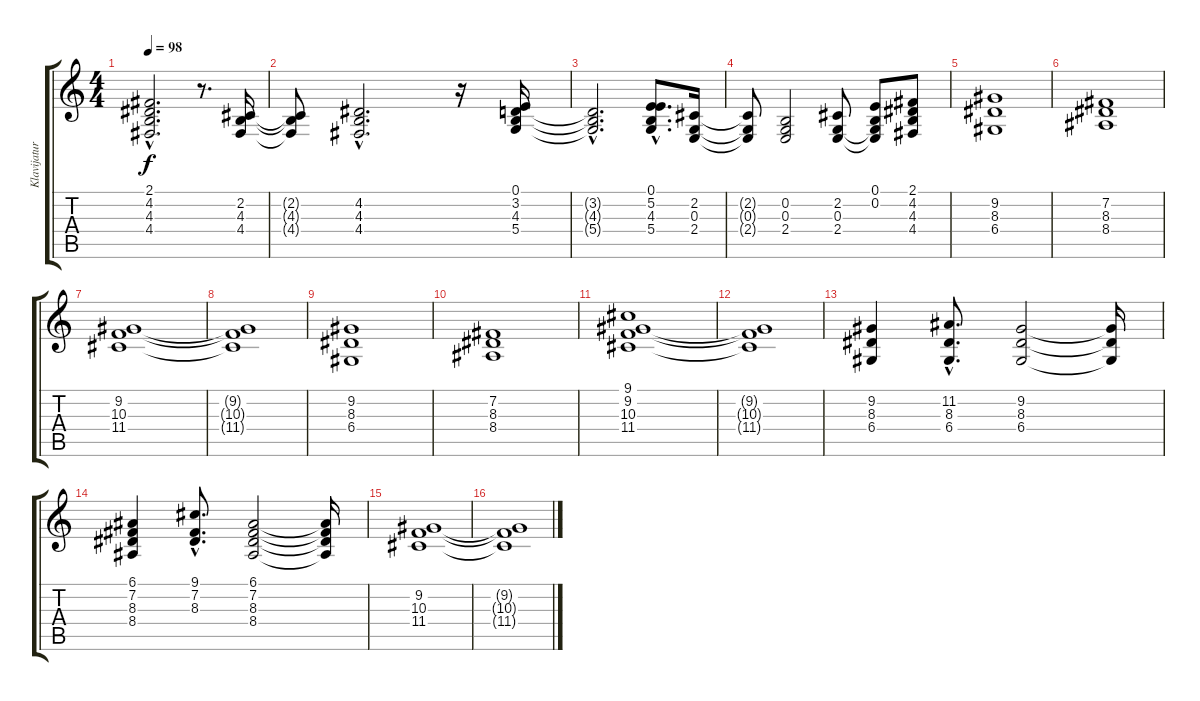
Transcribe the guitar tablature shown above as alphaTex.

\track ("Klavijature" "Klavijatur") {instrument pad2warm}
\staff {score tabs}
\tuning (E4 B3 G3 D3 A2 E2) {hide}
\ts (4 4)
\tempo 98
\clef g2
\ks c
(2.1{hac t} 4.2{hac t} 4.3{hac t} 4.4{hac t}).2{d dy f} r.8{d} (2.2 4.3 4.4).16 |
(2.2{t} 4.3{t} 4.4{t}).8 (4.2{hac} 4.3{hac} 4.4{hac}).2{d} r.16 (0.1 3.2 4.3 5.4).16 |
(3.2{hac t} 4.3{hac t} 5.4{hac t}).2{d} (0.1{hac} 5.2{hac} 4.3{hac} 5.4{hac}).8{d} (2.2 0.3 2.4).16 |
(2.2{t} 0.3{t} 2.4{t}).8 (0.2 0.3 2.4).2 (2.2 0.3 2.4).8 (0.1 0.2 0.3{t} 2.4{t}).8 (2.1 4.2 4.3 4.4).8 |
(9.2 8.3 6.4).1{volume 6} |
(7.2 8.3 8.4).1 |
(9.2 10.3 11.4).1 |
(9.2{t} 10.3{t} 11.4{t}).1 |
(9.2 8.3 6.4).1 |
(7.2 8.3 8.4).1 |
(9.1 9.2 10.3 11.4).1 |
(9.2{t} 10.3{t} 11.4{t}).1 |
(9.2 8.3 6.4).4{volume 7} (11.2{hac} 8.3{hac} 6.4{hac}).8{d} (9.2 8.3 6.4).2 (9.2{t} 8.3{t} 6.4{t}).16 |
(6.1 7.2 8.3 8.4).4 (9.1{hac} 7.2{hac} 8.3{hac}).8{d} (6.1 7.2 8.3 8.4).2 (6.1{t} 7.2{t} 8.3{t} 8.4{t}).16 |
(9.2 10.3 11.4).1 |
(9.2{t} 10.3{t} 11.4{t}).1
